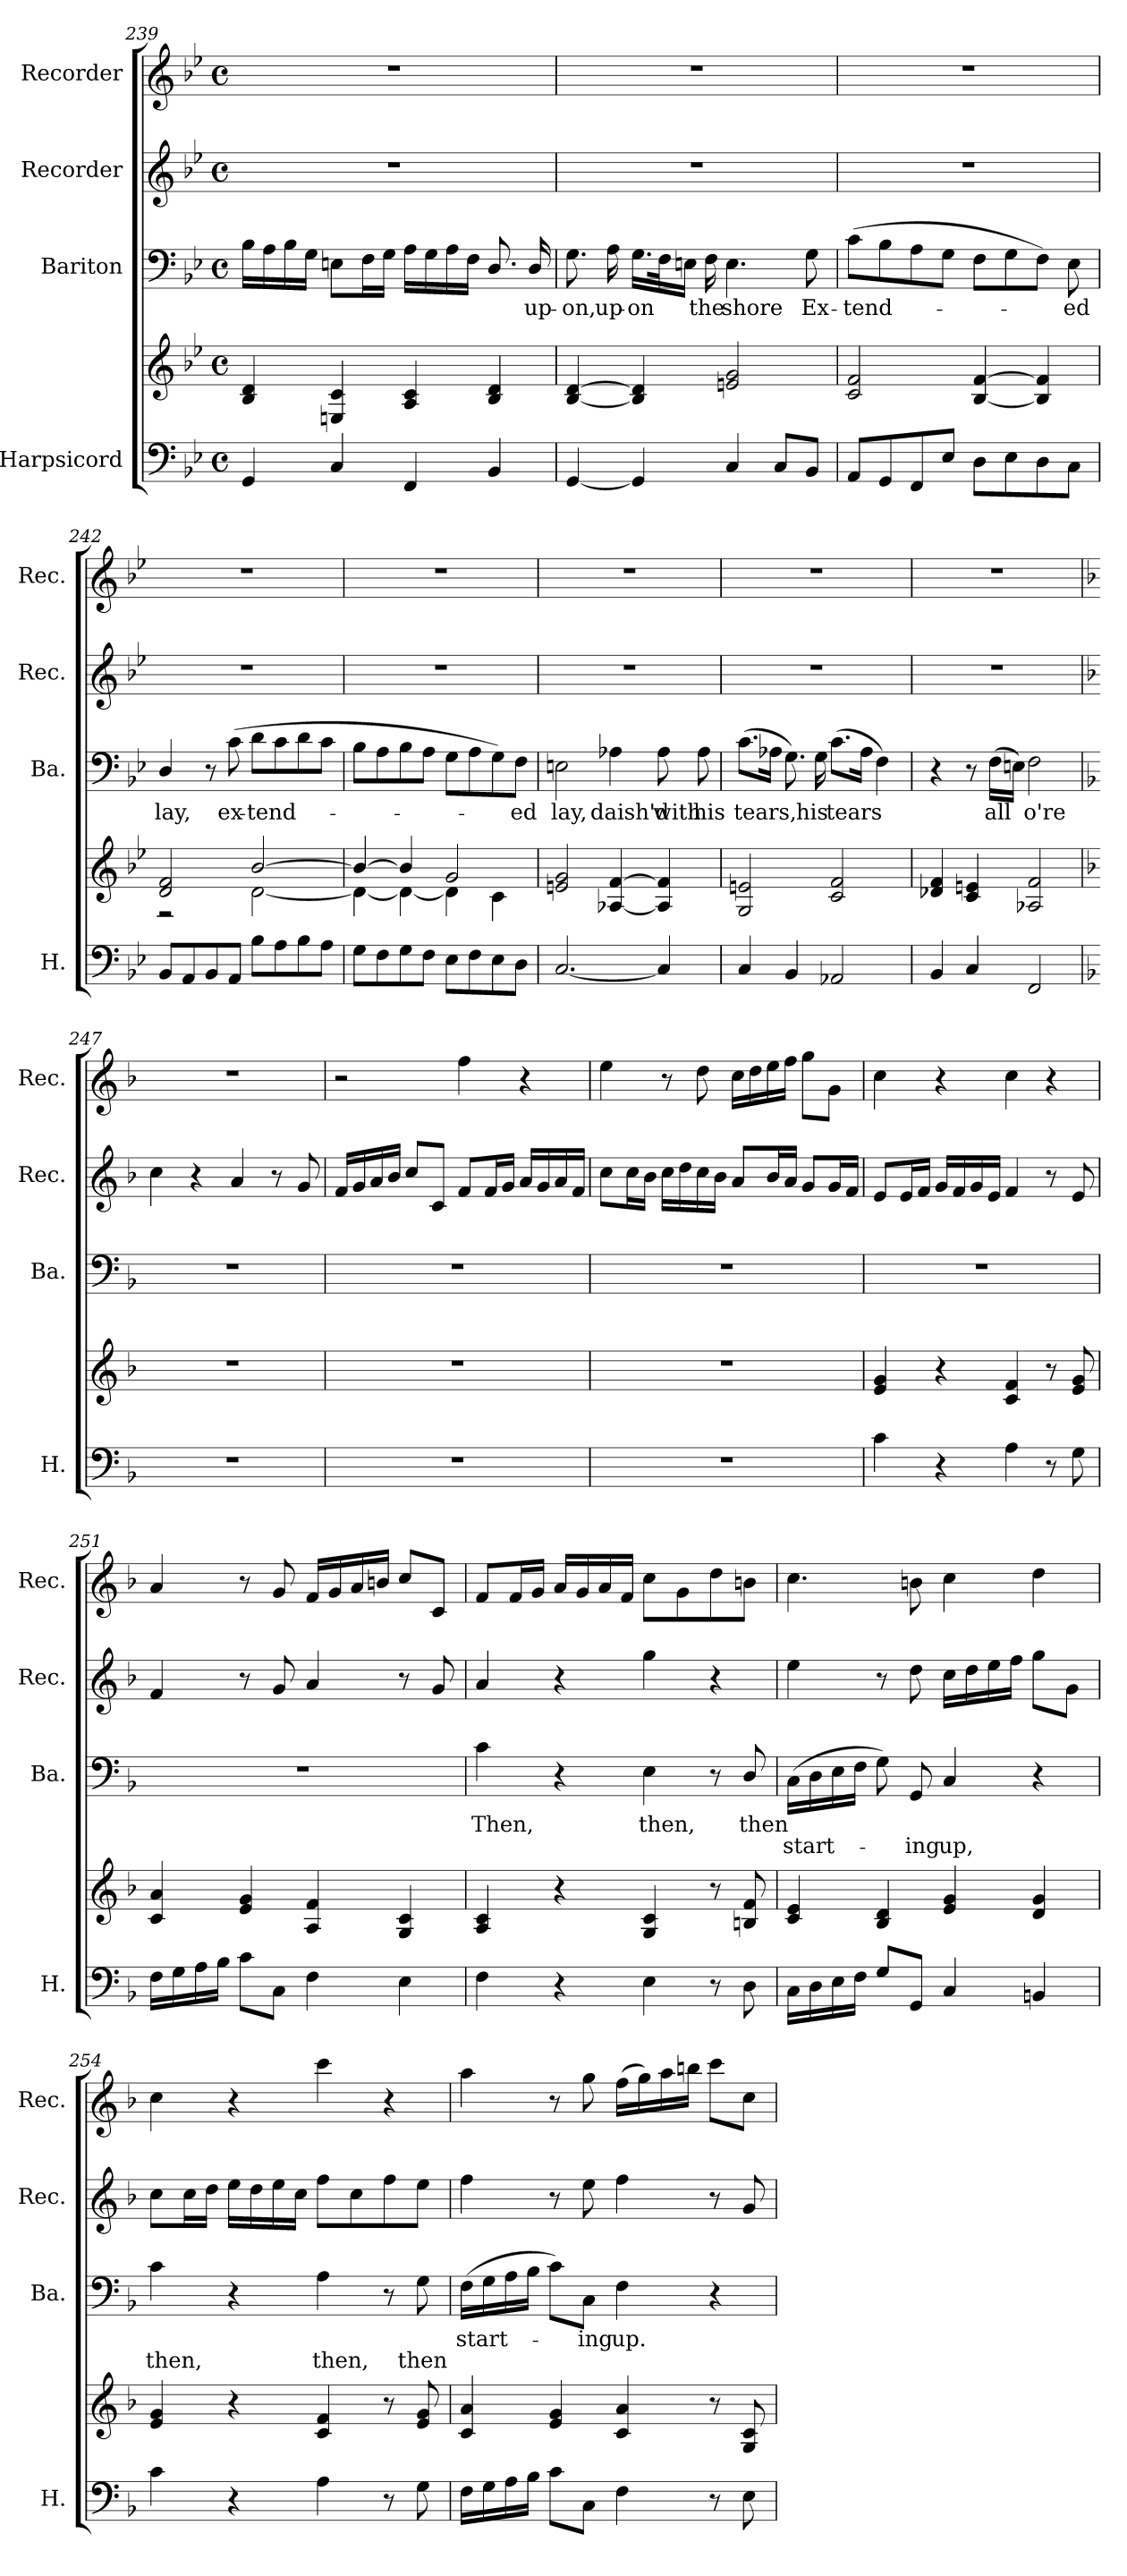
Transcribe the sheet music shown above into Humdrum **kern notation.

**kern	**kern	**kern	**text	**text	**kern	**kern
*part4	*part4	*part3	*part3	*part3	*part2	*part1
*staff5	*staff4	*staff3	*staff3	*staff3	*staff2	*staff1
*I"Harpsicord	*	*I"Bariton	*	*	*I"Recorder	*I"Recorder
*I'H.	*	*I'Ba.	*	*	*I'Rec.	*I'Rec.
*clefF4	*clefG2	*clefF4	*	*	*clefG2	*clefG2
*k[b-e-]	*k[b-e-]	*k[b-e-]	*	*	*k[b-e-]	*k[b-e-]
*M4/4	*M4/4	*M4/4	*	*	*M4/4	*M4/4
*met(c)	*met(c)	*met(c)	*	*	*met(c)	*met(c)
=239	=239	=239	=239	=239	=239	=239
4GG/	4B-/ 4d/	16B-\LL	.	.	1r	1r
.	.	16A\	.	.	.	.
.	.	16B-\	.	.	.	.
.	.	16G\JJ	.	.	.	.
4C/	4En/ 4c/	8En\L	.	.	.	.
.	.	16F\L	.	.	.	.
.	.	16G\JJ	.	.	.	.
4FF/	4A/ 4c/	16A\LL	.	.	.	.
.	.	16G\	.	.	.	.
.	.	16A\	.	.	.	.
.	.	16F\JJ	.	.	.	.
4BB-/	4B-/ 4d/	8.D/	.	.	.	.
!	!	!	!LO:LY:b	!	!	!
.	.	16D/	up-	.	.	.
=240	=240	=240	=240	=240	=240	=240
!	!	!	!LO:LY:b	!	!	!
[4GG/	[4B-/ [4d/	8.G\	-on,	.	1r	1r
!	!	!	!LO:LY:b	!	!	!
.	.	16A\	up-	.	.	.
!	!	!	!LO:LY:b	!	!	!
4GG/]	4B-/] 4d/]	16.G\LL	-on	.	.	.
.	.	32F\K	.	.	.	.
.	.	16En\JJ	.	.	.	.
!	!	!	!LO:LY:b	!	!	!
.	.	16F\	the	.	.	.
!	!	!	!LO:LY:b	!	!	!
4C/	2en/ 2g/	4.E\	shore	.	.	.
8C/L	.	.	.	.	.	.
!	!	!	!LO:LY:b	!	!	!
8BB-/J	.	8G\	Ex-	.	.	.
!!LO:LB:g=z
=241	=241	=241	=241	=241	=241	=241
!	!	!	!LO:LY:b	!	!	!
8AA/L	2c/ 2f/	(>8c\L	-tend-	.	1r	1r
8GG/	.	8B-\	.	.	.	.
8FF/	.	8A\	.	.	.	.
8E-/J	.	8G\J	.	.	.	.
8D\L	[4B-/ [4f/	8F\L	.	.	.	.
8E-\	.	8G\	.	.	.	.
8D\	4B-/] 4f/]	8F\J)	.	.	.	.
!	!	!	!LO:LY:b	!	!	!
8C\J	.	8E-\	-ed	.	.	.
=242	=242	=242	=242	=242	=242	=242
*	*^	*	*	*	*	*
!	!	!	!	!LO:LY:b	!	!	!
8BB-/L	2d/ 2f/	2r	4D/	lay,	.	1r	1r
8AA/	.	.	.	.	.	.	.
8BB-/	.	.	8r	.	.	.	.
!	!	!	!	!LO:LY:b	!	!	!
8AA/J	.	.	(>8c\	ex-	.	.	.
!	!	!	!	!LO:LY:b	!	!	!
8B-\L	[2b-/	[2d\	8d\L	-tend-	.	.	.
8A\	.	.	8c\	.	.	.	.
8B-\	.	.	8d\	.	.	.	.
8A\J	.	.	8c\J	.	.	.	.
=243	=243	=243	=243	=243	=243	=243	=243
8G\L	4b-/_	4d\_	8B-\L	.	.	1r	1r
8F\	.	.	8A\	.	.	.	.
8G\	4b-/]	4d\_	8B-\	.	.	.	.
8F\J	.	.	8A\J	.	.	.	.
8E-\L	2g/	4d\]	8G\L	.	.	.	.
8F\	.	.	8A\	.	.	.	.
8E-\	.	4c\	8G\)	.	.	.	.
!	!	!	!	!LO:LY:b	!	!	!
8D\J	.	.	8F\J	ed	.	.	.
*	*v	*v	*	*	*	*	*
=244	=244	=244	=244	=244	=244	=244
!	!	!	!LO:LY:b	!	!	!
[2.C/	2en/ 2g/	2En\	lay,	.	1r	1r
!	!	!	!LO:LY:b	!	!	!
.	[4A-X/ [4f/	4A-X\	daish'd	.	.	.
!	!	!	!LO:LY:b	!	!	!
4C/]	4A-/] 4f/]	8A-\	with	.	.	.
!	!	!	!LO:LY:b	!	!	!
.	.	8A-\	his	.	.	.
!!LO:PB:g=z
=245	=245	=245	=245	=245	=245	=245
!	!	!	!LO:LY:b	!	!	!
4C/	2G/ 2en/	(>8.c\L	tears,	.	1r	1r
.	.	16A-X\Jk	.	.	.	.
4BB-/	.	8.G\)	.	.	.	.
!	!	!	!LO:LY:b	!	!	!
.	.	16G\	his	.	.	.
!	!	!	!LO:LY:b	!	!	!
2AA-X/	2c/ 2f/	(>8.c\L	tears	.	.	.
.	.	16A-\Jk	.	.	.	.
.	.	4F\)	.	.	.	.
=246	=246	=246	=246	=246	=246	=246
4BB-/	4d-X/ 4f/	4r	.	.	1r	1r
4C/	4c/ 4en/	8r	.	.	.	.
!	!	!	!LO:LY:b	!	!	!
.	.	(>16F\LL	all	.	.	.
.	.	16En\JJ)	.	.	.	.
!	!	!	!LO:LY:b	!	!	!
2FF/	2A-X/ 2f/	2F\	o're	.	.	.
=247	=247	=247	=247	=247	=247	=247
*k[b-]	*k[b-]	*k[b-]	*	*	*k[b-]	*k[b-]
1r	1r	1r	.	.	4cc\	1r
.	.	.	.	.	4r	.
.	.	.	.	.	4a/	.
.	.	.	.	.	8r	.
.	.	.	.	.	8g/	.
=248	=248	=248	=248	=248	=248	=248
1r	1r	1r	.	.	16f/LL	2r
.	.	.	.	.	16g/	.
.	.	.	.	.	16a/	.
.	.	.	.	.	16b-/JJ	.
.	.	.	.	.	8cc/L	.
.	.	.	.	.	8c/J	.
.	.	.	.	.	8f/L	4ff\
.	.	.	.	.	16f/L	.
.	.	.	.	.	16g/JJ	.
.	.	.	.	.	16a/LL	4r
.	.	.	.	.	16g/	.
.	.	.	.	.	16a/	.
.	.	.	.	.	16f/JJ	.
!!LO:LB:g=z
=249	=249	=249	=249	=249	=249	=249
1r	1r	1r	.	.	8cc\L	4ee\
.	.	.	.	.	16cc\L	.
.	.	.	.	.	16b-\JJ	.
.	.	.	.	.	16cc\LL	8r
.	.	.	.	.	16dd\	.
.	.	.	.	.	16cc\	8dd\
.	.	.	.	.	16b-\JJ	.
.	.	.	.	.	8a/L	16cc\LL
.	.	.	.	.	.	16dd\
.	.	.	.	.	16b-/L	16ee\
.	.	.	.	.	16a/JJ	16ff\JJ
.	.	.	.	.	8g/L	8gg\L
.	.	.	.	.	16g/L	8g\J
.	.	.	.	.	16f/JJ	.
=250	=250	=250	=250	=250	=250	=250
4c\	4e/ 4g/	1r	.	.	8e/L	4cc\
.	.	.	.	.	16e/L	.
.	.	.	.	.	16f/JJ	.
4r	4r	.	.	.	16g/LL	4r
.	.	.	.	.	16f/	.
.	.	.	.	.	16g/	.
.	.	.	.	.	16e/JJ	.
4A\	4c/ 4f/	.	.	.	4f/	4cc\
8r	8r	.	.	.	8r	4r
8G\	8e/ 8g/	.	.	.	8e/	.
=251	=251	=251	=251	=251	=251	=251
16F\LL	4c/ 4a/	1r	.	.	4f/	4a/
16G\	.	.	.	.	.	.
16A\	.	.	.	.	.	.
16B-\JJ	.	.	.	.	.	.
8c\L	4e/ 4g/	.	.	.	8r	8r
8C\J	.	.	.	.	8g/	8g/
4F\	4A/ 4f/	.	.	.	4a/	16f/LL
.	.	.	.	.	.	16g/
.	.	.	.	.	.	16a/
.	.	.	.	.	.	16bn/JJ
4E\	4G/ 4c/	.	.	.	8r	8cc/L
.	.	.	.	.	8g/	8c/J
!!LO:PB:g=z
=252	=252	=252	=252	=252	=252	=252
!	!	!	!LO:LY:b	!	!	!
4F\	4A/ 4c/	4c\	Then,	.	4a/	8f/L
.	.	.	.	.	.	16f/L
.	.	.	.	.	.	16g/JJ
4r	4r	4r	.	.	4r	16a/LL
.	.	.	.	.	.	16g/
.	.	.	.	.	.	16a/
.	.	.	.	.	.	16f/JJ
!	!	!	!LO:LY:b	!	!	!
4E\	4G/ 4c/	4E\	then,	.	4gg\	8cc\L
.	.	.	.	.	.	8g\
8r	8r	8r	.	.	4r	8dd\
!	!	!	!LO:LY:b	!	!	!
8D\	8Bn/ 8f/	8D/	then	.	.	8bn\J
=253	=253	=253	=253	=253	=253	=253
!	!	!	!	!LO:LY:b	!	!
16C\LL	4c/ 4e/	(>16C\LL	.	start-	4ee\	4.cc\
16D\	.	16D\	.	.	.	.
16E\	.	16E\	.	.	.	.
16F\JJ	.	16F\JJ	.	.	.	.
8G/L	4B-/ 4d/	8G\)	.	.	8r	.
!	!	!	!	!LO:LY:b	!	!
8GG/J	.	8GG/	.	-ing	8dd\	8bn\
!	!	!	!	!LO:LY:b	!	!
4C/	4e/ 4g/	4C/	.	up,	16cc\LL	4cc\
.	.	.	.	.	16dd\	.
.	.	.	.	.	16ee\	.
.	.	.	.	.	16ff\JJ	.
4BBn/	4d/ 4g/	4r	.	.	8gg\L	4dd\
.	.	.	.	.	8g\J	.
=254	=254	=254	=254	=254	=254	=254
!	!	!	!	!LO:LY:b	!	!
4c\	4e/ 4g/	4c\	.	then,	8cc\L	4cc\
.	.	.	.	.	16cc\L	.
.	.	.	.	.	16dd\JJ	.
4r	4r	4r	.	.	16ee\LL	4r
.	.	.	.	.	16dd\	.
.	.	.	.	.	16ee\	.
.	.	.	.	.	16cc\JJ	.
!	!	!	!	!LO:LY:b	!	!
4A\	4c/ 4f/	4A\	.	then,	8ff\L	4ccc\
.	.	.	.	.	8cc\	.
8r	8r	8r	.	.	8ff\	4r
!	!	!	!	!LO:LY:b	!	!
8G\	8e/ 8g/	8G\	.	then	8ee\J	.
!!LO:LB:g=z
=255	=255	=255	=255	=255	=255	=255
!	!	!	!LO:LY:b	!	!	!
16F\LL	4c/ 4a/	(>16F\LL	start-	.	4ff\	4aa\
16G\	.	16G\	.	.	.	.
16A\	.	16A\	.	.	.	.
16B-\JJ	.	16B-\JJ	.	.	.	.
8c\L	4e/ 4g/	8c\L)	.	.	8r	8r
!	!	!	!LO:LY:b	!	!	!
8C\J	.	8C\J	ing	.	8ee\	8gg\
!	!	!	!LO:LY:b	!	!	!
4F\	4c/ 4a/	4F\	up.	.	4ff\	(>16ff\LL
.	.	.	.	.	.	16gg\)
.	.	.	.	.	.	16aa\
.	.	.	.	.	.	16bbn\JJ
8r	8r	4r	.	.	8r	8ccc\L
8E\	8G/ 8c/	.	.	.	8g/	8cc\J
=	=	=	=	=	=	=
*-	*-	*-	*-	*-	*-	*-
